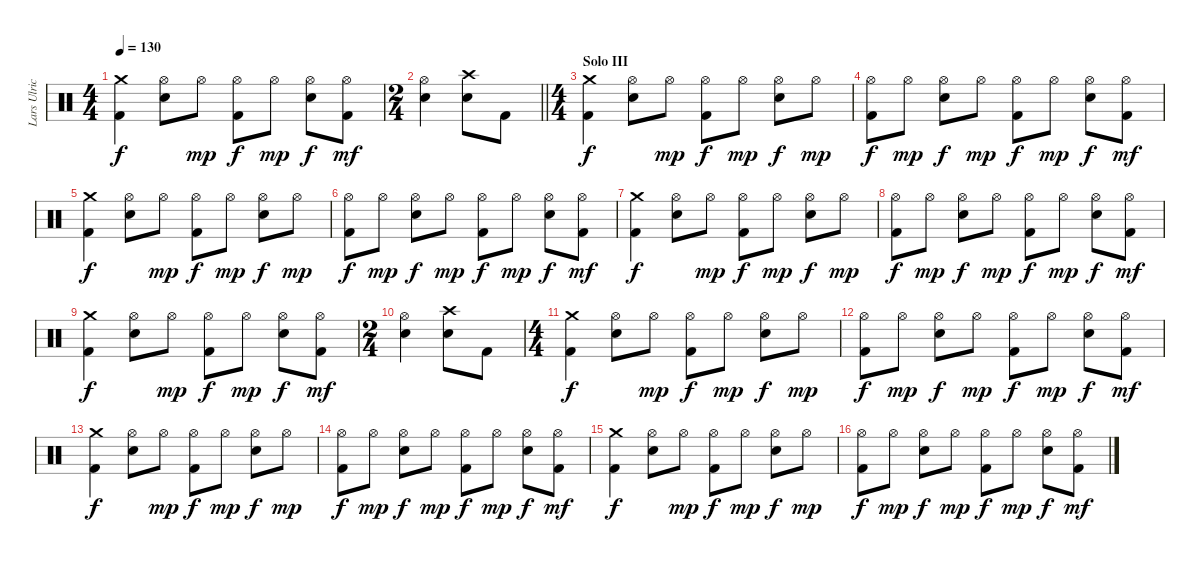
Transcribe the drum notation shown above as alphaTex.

\track ("Lars Ulrich" "Lars Ulric") {instrument percussion}
\staff {score}
\articulation defaults
\ts (4 4)
\tempo 130
\clef neutral
\ks c
("Crash medium (hit)" "Kick (hit) 2").4{dy f} ("Hi-Hat (open)" "Electric Snare (hit)").8 "Hi-Hat (open)".8{dy mp} ("Hi-Hat (open)" "Kick (hit) 2").8{dy f} "Hi-Hat (open)".8{dy mp} ("Hi-Hat (open)" "Electric Snare (hit)").8{dy f} ("Hi-Hat (open)" "Kick (hit) 2").8{dy mf} |
\ts (2 4)
\barLineRight lightlight
("Hi-Hat (open)" "Electric Snare (hit)").4 ("Crash high (hit)" "Electric Snare (hit)").8 "Kick (hit) 2".8 |
\ts (4 4)
\section ("" "Solo III")
("Crash medium (hit)" "Kick (hit) 2").4{dy f} ("Hi-Hat (open)" "Electric Snare (hit)").8 "Hi-Hat (open)".8{dy mp} ("Hi-Hat (open)" "Kick (hit) 2").8{dy f} "Hi-Hat (open)".8{dy mp} ("Hi-Hat (open)" "Electric Snare (hit)").8{dy f} "Hi-Hat (open)".8{dy mp} |
("Hi-Hat (open)" "Kick (hit) 2").8{dy f} "Hi-Hat (open)".8{dy mp} ("Hi-Hat (open)" "Electric Snare (hit)").8{dy f} "Hi-Hat (open)".8{dy mp} ("Hi-Hat (open)" "Kick (hit) 2").8{dy f} "Hi-Hat (open)".8{dy mp} ("Hi-Hat (open)" "Electric Snare (hit)").8{dy f} ("Hi-Hat (open)" "Kick (hit) 2").8{dy mf} |
("Crash medium (hit)" "Kick (hit) 2").4{dy f} ("Hi-Hat (open)" "Electric Snare (hit)").8 "Hi-Hat (open)".8{dy mp} ("Hi-Hat (open)" "Kick (hit) 2").8{dy f} "Hi-Hat (open)".8{dy mp} ("Hi-Hat (open)" "Electric Snare (hit)").8{dy f} "Hi-Hat (open)".8{dy mp} |
("Hi-Hat (open)" "Kick (hit) 2").8{dy f} "Hi-Hat (open)".8{dy mp} ("Hi-Hat (open)" "Electric Snare (hit)").8{dy f} "Hi-Hat (open)".8{dy mp} ("Hi-Hat (open)" "Kick (hit) 2").8{dy f} "Hi-Hat (open)".8{dy mp} ("Hi-Hat (open)" "Electric Snare (hit)").8{dy f} ("Hi-Hat (open)" "Kick (hit) 2").8{dy mf} |
("Crash medium (hit)" "Kick (hit) 2").4{dy f} ("Hi-Hat (open)" "Electric Snare (hit)").8 "Hi-Hat (open)".8{dy mp} ("Hi-Hat (open)" "Kick (hit) 2").8{dy f} "Hi-Hat (open)".8{dy mp} ("Hi-Hat (open)" "Electric Snare (hit)").8{dy f} "Hi-Hat (open)".8{dy mp} |
("Hi-Hat (open)" "Kick (hit) 2").8{dy f} "Hi-Hat (open)".8{dy mp} ("Hi-Hat (open)" "Electric Snare (hit)").8{dy f} "Hi-Hat (open)".8{dy mp} ("Hi-Hat (open)" "Kick (hit) 2").8{dy f} "Hi-Hat (open)".8{dy mp} ("Hi-Hat (open)" "Electric Snare (hit)").8{dy f} ("Hi-Hat (open)" "Kick (hit) 2").8{dy mf} |
("Crash medium (hit)" "Kick (hit) 2").4{dy f} ("Hi-Hat (open)" "Electric Snare (hit)").8 "Hi-Hat (open)".8{dy mp} ("Hi-Hat (open)" "Kick (hit) 2").8{dy f} "Hi-Hat (open)".8{dy mp} ("Hi-Hat (open)" "Electric Snare (hit)").8{dy f} ("Hi-Hat (open)" "Kick (hit) 2").8{dy mf} |
\ts (2 4)
("Hi-Hat (open)" "Electric Snare (hit)").4 ("Crash high (hit)" "Electric Snare (hit)").8 "Kick (hit) 2".8 |
\ts (4 4)
("Crash medium (hit)" "Kick (hit) 2").4{dy f} ("Hi-Hat (open)" "Electric Snare (hit)").8 "Hi-Hat (open)".8{dy mp} ("Hi-Hat (open)" "Kick (hit) 2").8{dy f} "Hi-Hat (open)".8{dy mp} ("Hi-Hat (open)" "Electric Snare (hit)").8{dy f} "Hi-Hat (open)".8{dy mp} |
("Hi-Hat (open)" "Kick (hit) 2").8{dy f} "Hi-Hat (open)".8{dy mp} ("Hi-Hat (open)" "Electric Snare (hit)").8{dy f} "Hi-Hat (open)".8{dy mp} ("Hi-Hat (open)" "Kick (hit) 2").8{dy f} "Hi-Hat (open)".8{dy mp} ("Hi-Hat (open)" "Electric Snare (hit)").8{dy f} ("Hi-Hat (open)" "Kick (hit) 2").8{dy mf} |
("Crash medium (hit)" "Kick (hit) 2").4{dy f} ("Hi-Hat (open)" "Electric Snare (hit)").8 "Hi-Hat (open)".8{dy mp} ("Hi-Hat (open)" "Kick (hit) 2").8{dy f} "Hi-Hat (open)".8{dy mp} ("Hi-Hat (open)" "Electric Snare (hit)").8{dy f} "Hi-Hat (open)".8{dy mp} |
("Hi-Hat (open)" "Kick (hit) 2").8{dy f} "Hi-Hat (open)".8{dy mp} ("Hi-Hat (open)" "Electric Snare (hit)").8{dy f} "Hi-Hat (open)".8{dy mp} ("Hi-Hat (open)" "Kick (hit) 2").8{dy f} "Hi-Hat (open)".8{dy mp} ("Hi-Hat (open)" "Electric Snare (hit)").8{dy f} ("Hi-Hat (open)" "Kick (hit) 2").8{dy mf} |
("Crash medium (hit)" "Kick (hit) 2").4{dy f} ("Hi-Hat (open)" "Electric Snare (hit)").8 "Hi-Hat (open)".8{dy mp} ("Hi-Hat (open)" "Kick (hit) 2").8{dy f} "Hi-Hat (open)".8{dy mp} ("Hi-Hat (open)" "Electric Snare (hit)").8{dy f} "Hi-Hat (open)".8{dy mp} |
("Hi-Hat (open)" "Kick (hit) 2").8{dy f} "Hi-Hat (open)".8{dy mp} ("Hi-Hat (open)" "Electric Snare (hit)").8{dy f} "Hi-Hat (open)".8{dy mp} ("Hi-Hat (open)" "Kick (hit) 2").8{dy f} "Hi-Hat (open)".8{dy mp} ("Hi-Hat (open)" "Electric Snare (hit)").8{dy f} ("Hi-Hat (open)" "Kick (hit) 2").8{dy mf}
